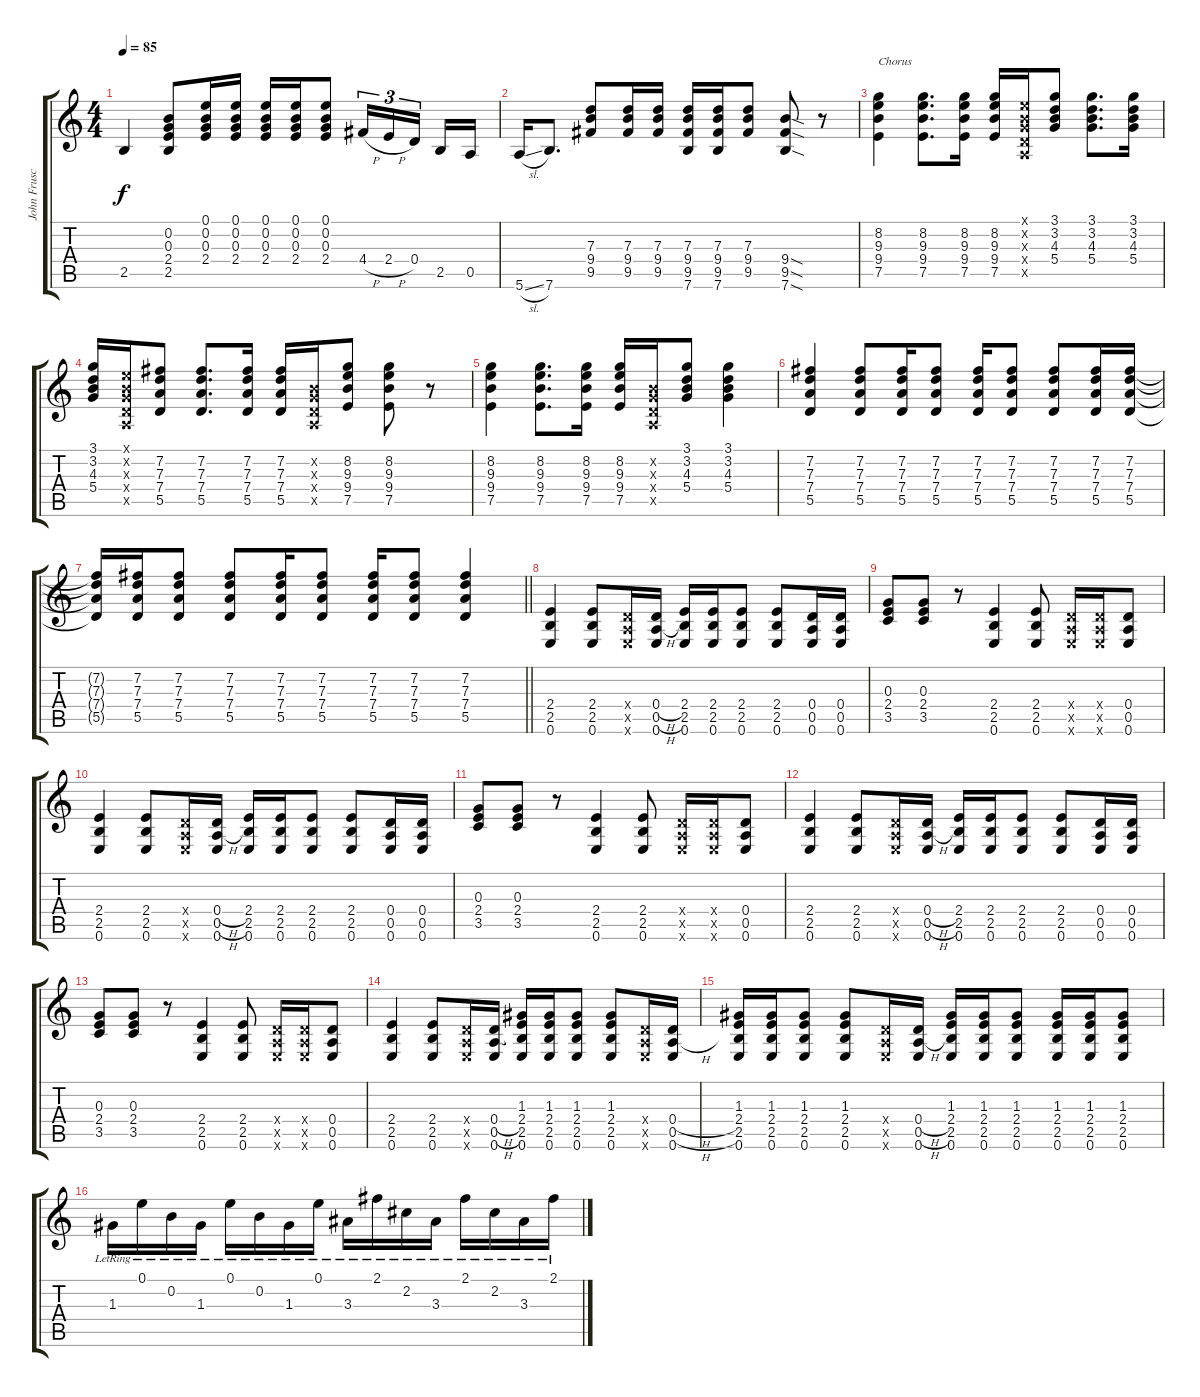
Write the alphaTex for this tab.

\track ("John Frusciante 1" "John Frusc") {instrument electricguitarclean}
\staff {score tabs}
\tuning (E4 B3 G3 D3 A2 E2) {hide}
\ts (4 4)
\tempo 85
\clef g2
\ks c
2.5.4{dy f} (0.2 0.3 2.4 2.5).8 (0.1 0.2 0.3 2.4).16 (0.1 0.2 0.3 2.4).16 (0.1 0.2 0.3 2.4).16 (0.1 0.2 0.3 2.4).16 (0.1 0.2 0.3 2.4).8 4.4{h}.16{tu (3 2)} 2.4{h}.16{tu (3 2)} 0.4.16{tu (3 2) beam splitsecondary} 2.5.16 0.5.16 |
5.6{sl}.16 7.6.8{d} (7.3 9.4 9.5).8 (7.3 9.4 9.5).16 (7.3 9.4 9.5).16 (7.3 9.4 9.5 7.6).16 (7.3 9.4 9.5 7.6).16 (7.3 9.4 9.5).8 (9.4{sod} 9.5{sod} 7.6{sod}).8 r.8 |
(8.2 9.3 9.4 7.5).4{txt "Chorus"} (8.2 9.3 9.4 7.5).8{d} (8.2 9.3 9.4 7.5).16 (8.2 9.3 9.4 7.5).16 (0.1{x} 0.2{x} 0.3{x} 0.4{x} 0.5{x}).16 (3.1 3.2 4.3 5.4).8 (3.1 3.2 4.3 5.4).8{d} (3.1 3.2 4.3 5.4).16 |
(3.1 3.2 4.3 5.4).16 (0.1{x} 0.2{x} 0.3{x} 0.4{x} 0.5{x}).16 (7.2 7.3 7.4 5.5).8 (7.2 7.3 7.4 5.5).8{d} (7.2 7.3 7.4 5.5).16 (7.2 7.3 7.4 5.5).16 (0.2{x} 0.3{x} 0.4{x} 0.5{x}).16 (8.2 9.3 9.4 7.5).8 (8.2 9.3 9.4 7.5).8 r.8 |
(8.2 9.3 9.4 7.5).4 (8.2 9.3 9.4 7.5).8{d} (8.2 9.3 9.4 7.5).16 (8.2 9.3 9.4 7.5).16 (0.2{x} 0.3{x} 0.4{x} 0.5{x}).16 (3.1 3.2 4.3 5.4).8 (3.1 3.2 4.3 5.4).4 |
(7.2 7.3 7.4 5.5).4 (7.2 7.3 7.4 5.5).8 (7.2 7.3 7.4 5.5).16 (7.2 7.3 7.4 5.5).8 (7.2 7.3 7.4 5.5).16 (7.2 7.3 7.4 5.5).8 (7.2 7.3 7.4 5.5).8 (7.2 7.3 7.4 5.5).16 (7.2 7.3 7.4 5.5).16 |
\barLineRight lightlight
(7.2{t} 7.3{t} 7.4{t} 5.5{t}).16 (7.2 7.3 7.4 5.5).16 (7.2 7.3 7.4 5.5).8 (7.2 7.3 7.4 5.5).8 (7.2 7.3 7.4 5.5).16 (7.2 7.3 7.4 5.5).8 (7.2 7.3 7.4 5.5).16 (7.2 7.3 7.4 5.5).8 (7.2 7.3 7.4 5.5).4 |
(2.4 2.5 0.6).4{balance 2 instrument overdrivenguitar} (2.4 2.5 0.6).8 (0.4{x} 0.5{x} 0.6{x}).16 (0.4{h} 0.5{h} 0.6).16 (2.4 2.5 0.6).16 (2.4 2.5 0.6).16 (2.4 2.5 0.6).8 (2.4 2.5 0.6).8 (0.4 0.5 0.6).16 (0.4 0.5 0.6).16 |
(0.3 2.4 3.5).8 (0.3 2.4 3.5).8 r.8 (2.4 2.5 0.6).4 (2.4 2.5 0.6).8 (0.4{x} 0.5{x} 0.6{x}).16 (0.4{x} 0.5{x} 0.6{x}).16 (0.4 0.5 0.6).8 |
(2.4 2.5 0.6).4 (2.4 2.5 0.6).8 (0.4{x} 0.5{x} 0.6{x}).16 (0.4{h} 0.5{h} 0.6).16 (2.4 2.5 0.6).16 (2.4 2.5 0.6).16 (2.4 2.5 0.6).8 (2.4 2.5 0.6).8 (0.4 0.5 0.6).16 (0.4 0.5 0.6).16 |
(0.3 2.4 3.5).8 (0.3 2.4 3.5).8 r.8 (2.4 2.5 0.6).4 (2.4 2.5 0.6).8 (0.4{x} 0.5{x} 0.6{x}).16 (0.4{x} 0.5{x} 0.6{x}).16 (0.4 0.5 0.6).8 |
(2.4 2.5 0.6).4 (2.4 2.5 0.6).8 (0.4{x} 0.5{x} 0.6{x}).16 (0.4{h} 0.5{h} 0.6).16 (2.4 2.5 0.6).16 (2.4 2.5 0.6).16 (2.4 2.5 0.6).8 (2.4 2.5 0.6).8 (0.4 0.5 0.6).16 (0.4 0.5 0.6).16 |
(0.3 2.4 3.5).8 (0.3 2.4 3.5).8 r.8 (2.4 2.5 0.6).4 (2.4 2.5 0.6).8 (0.4{x} 0.5{x} 0.6{x}).16 (0.4{x} 0.5{x} 0.6{x}).16 (0.4 0.5 0.6).8 |
(2.4 2.5 0.6).4 (2.4 2.5 0.6).8 (0.4{x} 0.5{x} 0.6{x}).16 (0.4{h} 0.5{h} 0.6).16 (1.3 2.4 2.5 0.6).16 (1.3 2.4 2.5 0.6).16 (1.3 2.4 2.5 0.6).8 (1.3 2.4 2.5 0.6).8 (0.4{x} 0.5{x} 0.6{x}).16 (0.4{h} 0.5{h} 0.6).16 |
(1.3 2.4 2.5 0.6).16 (1.3 2.4 2.5 0.6).16 (1.3 2.4 2.5 0.6).8 (1.3 2.4 2.5 0.6).8 (0.4{x} 0.5{x} 0.6{x}).16 (0.4{h} 0.5{h} 0.6).16 (1.3 2.4 2.5 0.6).16 (1.3 2.4 2.5 0.6).16 (1.3 2.4 2.5 0.6).8 (1.3 2.4 2.5 0.6).16 (1.3 2.4 2.5 0.6).16 (1.3 2.4 2.5 0.6).8 |
1.3{lr}.16{volume 15 balance 9 instrument electricguitarclean} 0.1{lr}.16 0.2{lr}.16 1.3{lr}.16 0.1{lr}.16 0.2{lr}.16 1.3{lr}.16 0.1{lr}.16 3.3{lr}.16 2.1{lr}.16 2.2{lr}.16 3.3{lr}.16 2.1{lr}.16 2.2{lr}.16 3.3{lr}.16 2.1{lr}.16
